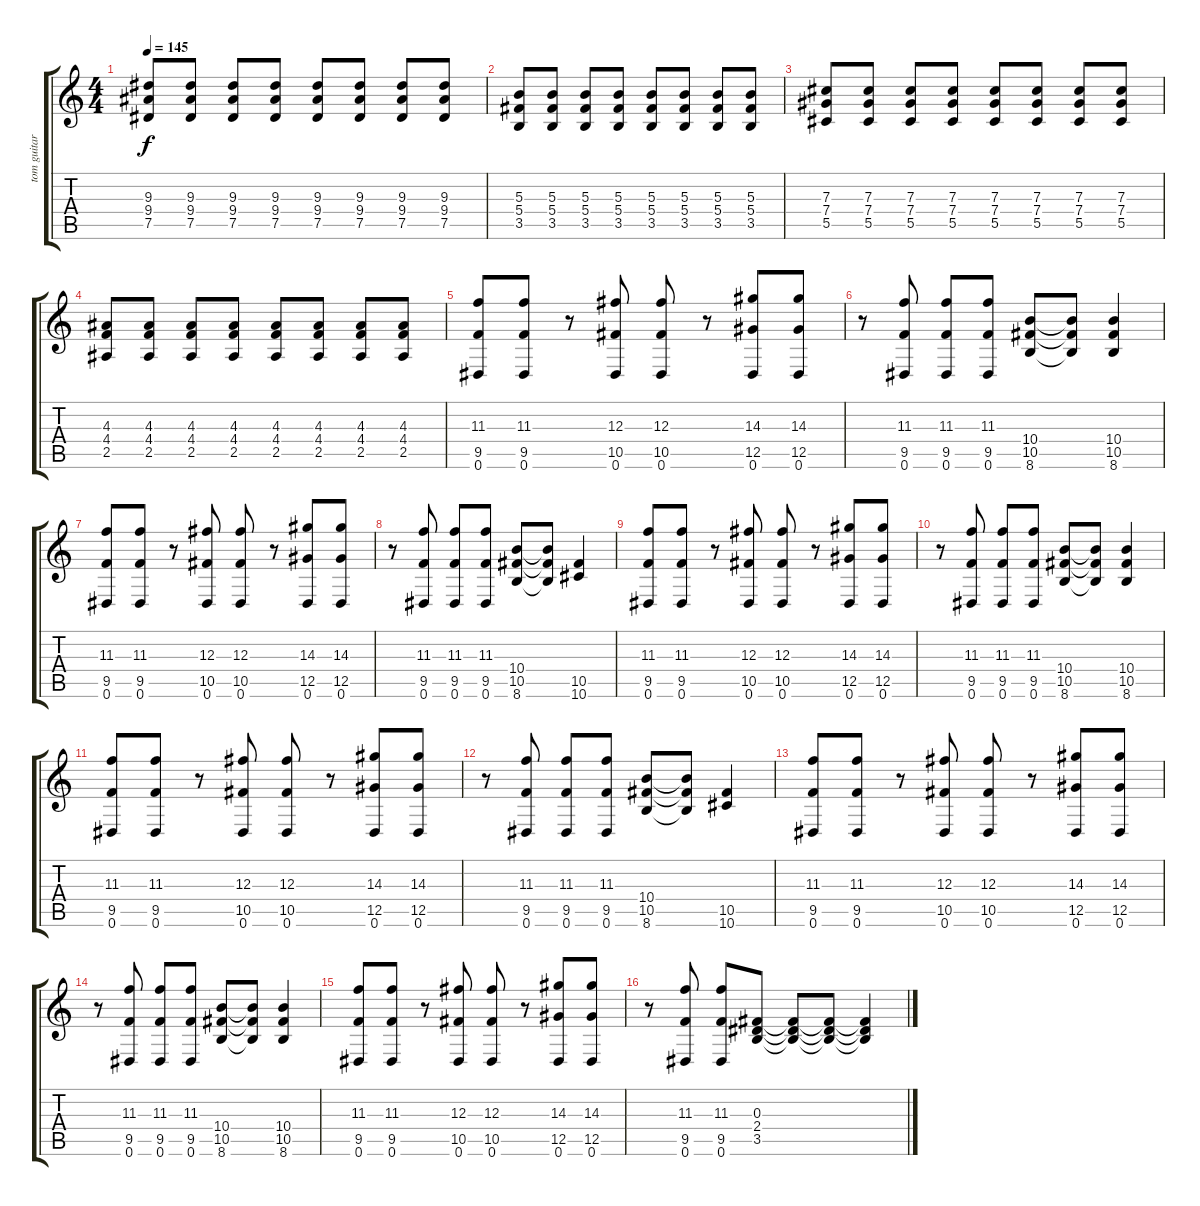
\track ("tom guitar" "tom guitar") {instrument overdrivenguitar}
\staff {score tabs}
\tuning (Eb4 Bb3 Gb3 Db3 Ab2 Eb2) {hide}
\ts (4 4)
\tempo 145
\clef g2
\ks c
(9.3 9.4 7.5).8{dy f} (9.3 9.4 7.5).8 (9.3 9.4 7.5).8 (9.3 9.4 7.5).8 (9.3 9.4 7.5).8 (9.3 9.4 7.5).8 (9.3 9.4 7.5).8 (9.3 9.4 7.5).8 |
(5.3 5.4 3.5).8 (5.3 5.4 3.5).8 (5.3 5.4 3.5).8 (5.3 5.4 3.5).8 (5.3 5.4 3.5).8 (5.3 5.4 3.5).8 (5.3 5.4 3.5).8 (5.3 5.4 3.5).8 |
(7.3 7.4 5.5).8 (7.3 7.4 5.5).8 (7.3 7.4 5.5).8 (7.3 7.4 5.5).8 (7.3 7.4 5.5).8 (7.3 7.4 5.5).8 (7.3 7.4 5.5).8 (7.3 7.4 5.5).8 |
(4.3 4.4 2.5).8 (4.3 4.4 2.5).8 (4.3 4.4 2.5).8 (4.3 4.4 2.5).8 (4.3 4.4 2.5).8 (4.3 4.4 2.5).8 (4.3 4.4 2.5).8 (4.3 4.4 2.5).8 |
(11.3 9.5 0.6).8 (11.3 9.5 0.6).8 r.8 (12.3 10.5 0.6).8 (12.3 10.5 0.6).8 r.8 (14.3 12.5 0.6).8 (14.3 12.5 0.6).8 |
r.8 (11.3 9.5 0.6).8 (11.3 9.5 0.6).8 (11.3 9.5 0.6).8 (10.4 10.5 8.6).8 (10.4{t} 10.5{t} 8.6{t}).8 (10.4 10.5 8.6).4 |
(11.3 9.5 0.6).8 (11.3 9.5 0.6).8 r.8 (12.3 10.5 0.6).8 (12.3 10.5 0.6).8 r.8 (14.3 12.5 0.6).8 (14.3 12.5 0.6).8 |
r.8 (11.3 9.5 0.6).8 (11.3 9.5 0.6).8 (11.3 9.5 0.6).8 (10.4 10.5 8.6).8 (10.4{t} 10.5{t} 8.6{t}).8 (10.5 10.6).4 |
(11.3 9.5 0.6).8 (11.3 9.5 0.6).8 r.8 (12.3 10.5 0.6).8 (12.3 10.5 0.6).8 r.8 (14.3 12.5 0.6).8 (14.3 12.5 0.6).8 |
r.8 (11.3 9.5 0.6).8 (11.3 9.5 0.6).8 (11.3 9.5 0.6).8 (10.4 10.5 8.6).8 (10.4{t} 10.5{t} 8.6{t}).8 (10.4 10.5 8.6).4 |
(11.3 9.5 0.6).8 (11.3 9.5 0.6).8 r.8 (12.3 10.5 0.6).8 (12.3 10.5 0.6).8 r.8 (14.3 12.5 0.6).8 (14.3 12.5 0.6).8 |
r.8 (11.3 9.5 0.6).8 (11.3 9.5 0.6).8 (11.3 9.5 0.6).8 (10.4 10.5 8.6).8 (10.4{t} 10.5{t} 8.6{t}).8 (10.5 10.6).4 |
(11.3 9.5 0.6).8 (11.3 9.5 0.6).8 r.8 (12.3 10.5 0.6).8 (12.3 10.5 0.6).8 r.8 (14.3 12.5 0.6).8 (14.3 12.5 0.6).8 |
r.8 (11.3 9.5 0.6).8 (11.3 9.5 0.6).8 (11.3 9.5 0.6).8 (10.4 10.5 8.6).8 (10.4{t} 10.5{t} 8.6{t}).8 (10.4 10.5 8.6).4 |
(11.3 9.5 0.6).8 (11.3 9.5 0.6).8 r.8 (12.3 10.5 0.6).8 (12.3 10.5 0.6).8 r.8 (14.3 12.5 0.6).8 (14.3 12.5 0.6).8 |
r.8 (11.3 9.5 0.6).8 (11.3 9.5 0.6).8 (0.3 2.4 3.5).8{volume 0} (0.3{t} 2.4{t} 3.5{t}).8 (0.3{t} 2.4{t} 3.5{t}).8 (0.3{t} 2.4{t} 3.5{t}).4
